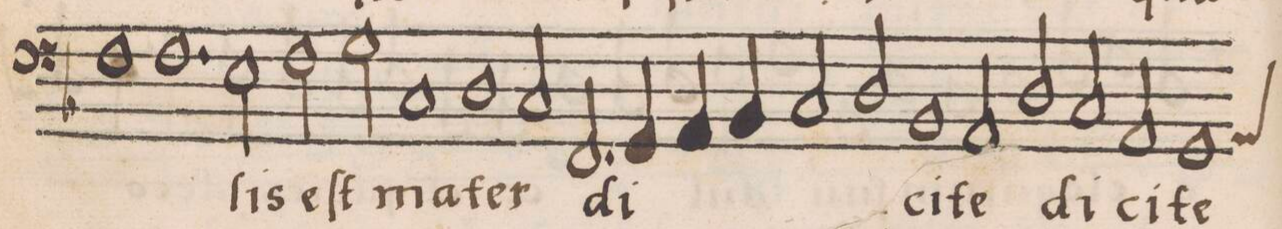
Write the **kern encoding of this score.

**kern	**text
*I"BASSVS	*
*clefF4	*
*k[b-]	*
*met(C)	*
*M2/1	*
1F	.
=15-	=15-
1.F	.
2E\	-lis
=16-	=16-
2F\	eſt
2G\	.
1C	ma-
=17-	=17-
1D	-ter
2C/	.
2.FF/	di-
=18-	=18-
4GG/	.
4AA/	.
4BB-/	.
2C/	.
2D/	.
=19-	=19-
1BB-	-ci-
2AA/	-te
2D/	di-
=20-	=20-
2C/	.
2AA/	-ci-
*custos:AA	*
1GG	-te
=21-	=21-
*	*ij
*-	*-
